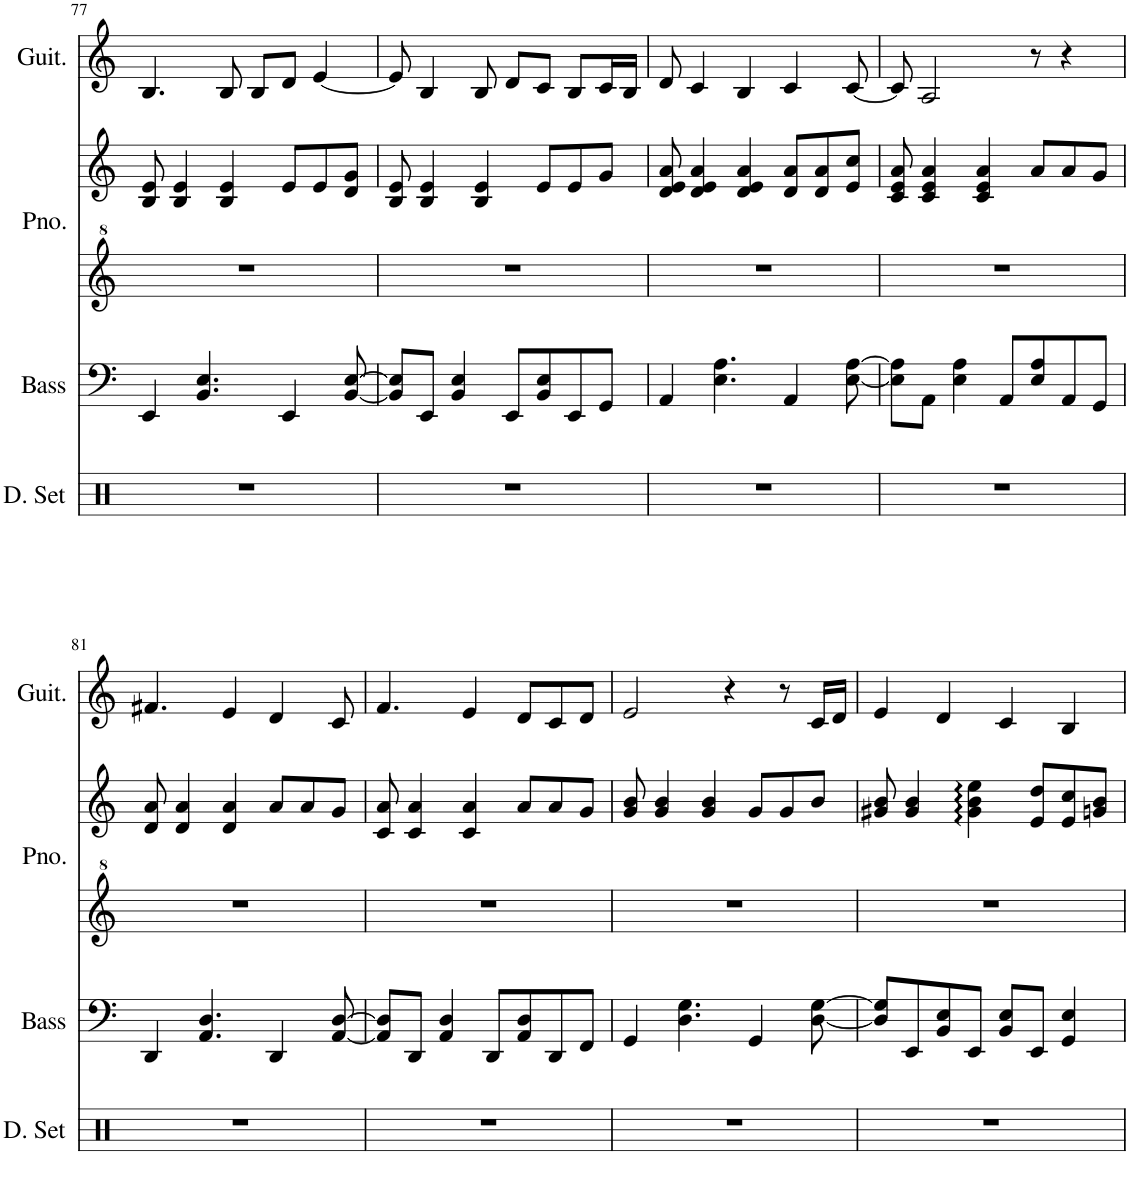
**kern	**kern	**kern	**kern	**kern
*part4	*part3	*part2	*part2	*part1
*staff5	*staff4	*staff3	*staff2	*staff1
*I"Drumset	*I"Acoustic Bass	*I"Piano	*	*I"Acoustic Guitar
*I'D. Set	*I'Bass	*I'Pno.	*	*I'Guit.
!!LO:PB:g=z
*clefX	*clefF4	*clefG^2	*clefG2	*clefG2
*	*Trd7c12	*	*	*
*k[]	*k[]	*k[]	*k[]	*k[]
*M4/4	*M4/4	*M4/4	*M4/4	*M4/4
=77	=77	=77	=77	=77
1r	4EE/	1r	8B/ 8e/	4.B/
.	.	.	4B/ 4e/	.
.	4.BB/ 4.E/	.	.	.
.	.	.	4B/ 4e/	8B/
.	.	.	.	8B/L
.	4EE/	.	8e/L	8d/J
.	.	.	8e/	[4e/
.	[8BB/ [8E/	.	8d/ 8g/J	.
=78	=78	=78	=78	=78
1r	8BB/] 8E/]L	1r	8B/ 8e/	8e/]
.	8EE/J	.	4B/ 4e/	4B/
.	4BB/ 4E/	.	.	.
.	.	.	4B/ 4e/	8B/
.	8EE/L	.	.	8d/L
.	8BB/ 8E/	.	8e/L	8c/J
.	8EE/	.	8e/	8B/L
.	8GG/J	.	8g/J	16c/L
.	.	.	.	16B/JJ
=79	=79	=79	=79	=79
1r	4AA/	1r	8d/ 8e/ 8a/	8d/
.	.	.	4d/ 4e/ 4a/	4c/
.	4.E\ 4.A\	.	.	.
.	.	.	4d/ 4e/ 4a/	4B/
.	4AA/	.	8d/ 8a/L	4c/
.	.	.	8d/ 8a/	.
.	[8E\ [8A\	.	8e/ 8cc/J	[8c/
=80	=80	=80	=80	=80
1r	8E\] 8A\]L	1r	8c/ 8e/ 8a/	8c/]
.	8AA\J	.	4c/ 4e/ 4a/	2A/
.	4E\ 4A\	.	.	.
.	.	.	4c/ 4e/ 4a/	.
.	8AA/L	.	.	.
.	8E/ 8A/	.	8a/L	8r
.	8AA/	.	8a/	4r
.	8GG/J	.	8g/J	.
!!LO:LB:g=z
=81	=81	=81	=81	=81
1r	4DD/	1r	8d/ 8a/	4.f#X/
.	.	.	4d/ 4a/	.
.	4.AA/ 4.D/	.	.	.
.	.	.	4d/ 4a/	4e/
.	4DD/	.	8a/L	4d/
.	.	.	8a/	.
.	[8AA/ [8D/	.	8g/J	8c/
=82	=82	=82	=82	=82
1r	8AA/] 8D/]L	1r	8c/ 8a/	4.f/
.	8DD/J	.	4c/ 4a/	.
.	4AA/ 4D/	.	.	.
.	.	.	4c/ 4a/	4e/
.	8DD/L	.	.	.
.	8AA/ 8D/	.	8a/L	8d/L
.	8DD/	.	8a/	8c/
.	8FF/J	.	8g/J	8d/J
=83	=83	=83	=83	=83
1r	4GG/	1r	8g/ 8b/	2e/
.	.	.	4g/ 4b/	.
.	4.D\ 4.G\	.	.	.
.	.	.	4g/ 4b/	.
.	.	.	.	4r
.	4GG/	.	8g/L	.
.	.	.	8g/	8r
.	[8D\ [8G\	.	8b/J	16c/LL
.	.	.	.	16d/JJ
=84	=84	=84	=84	=84
1r	8D/] 8G/]L	1r	8g#X/ 8b/	4e/
.	8EE/	.	4g#/ 4b/	.
.	8BB/ 8E/	.	.	4d/
.	8EE/J	.	4g#\ 4b\ 4ee\	.
.	8BB/ 8E/L	.	.	4c/
.	8EE/J	.	8e/ 8dd/L	.
.	4GG/ 4E/	.	8e/ 8cc/	4B/
.	.	.	8gn/ 8b/J	.
=	=	=	=	=
*-	*-	*-	*-	*-
